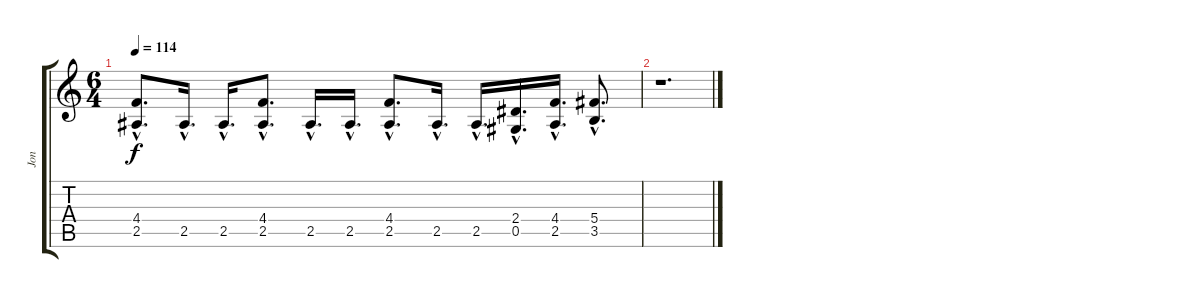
\track ("Jon" "Jon") {instrument distortionguitar}
\staff {score tabs}
\tuning (Eb4 Bb3 Gb3 Db3 Ab2 Eb2) {hide}
\ts (6 4)
\tempo 114
\clef g2
\ks c
(4.4{hac} 2.5{hac}).8{d dy f volume 0} 2.5{hac}.16{d} 2.5{hac}.16{d} (4.4{hac} 2.5{hac}).8{d} 2.5{hac}.16{d} 2.5{hac}.16{d} (4.4{hac} 2.5{hac}).8{d} 2.5{hac}.16{d} 2.5{hac}.16{d} (2.4{hac} 0.5{hac}).16{d} (4.4{hac} 2.5{hac}).16{d} (5.4{hac} 3.5{hac}).8{d} |
r.1{d}
